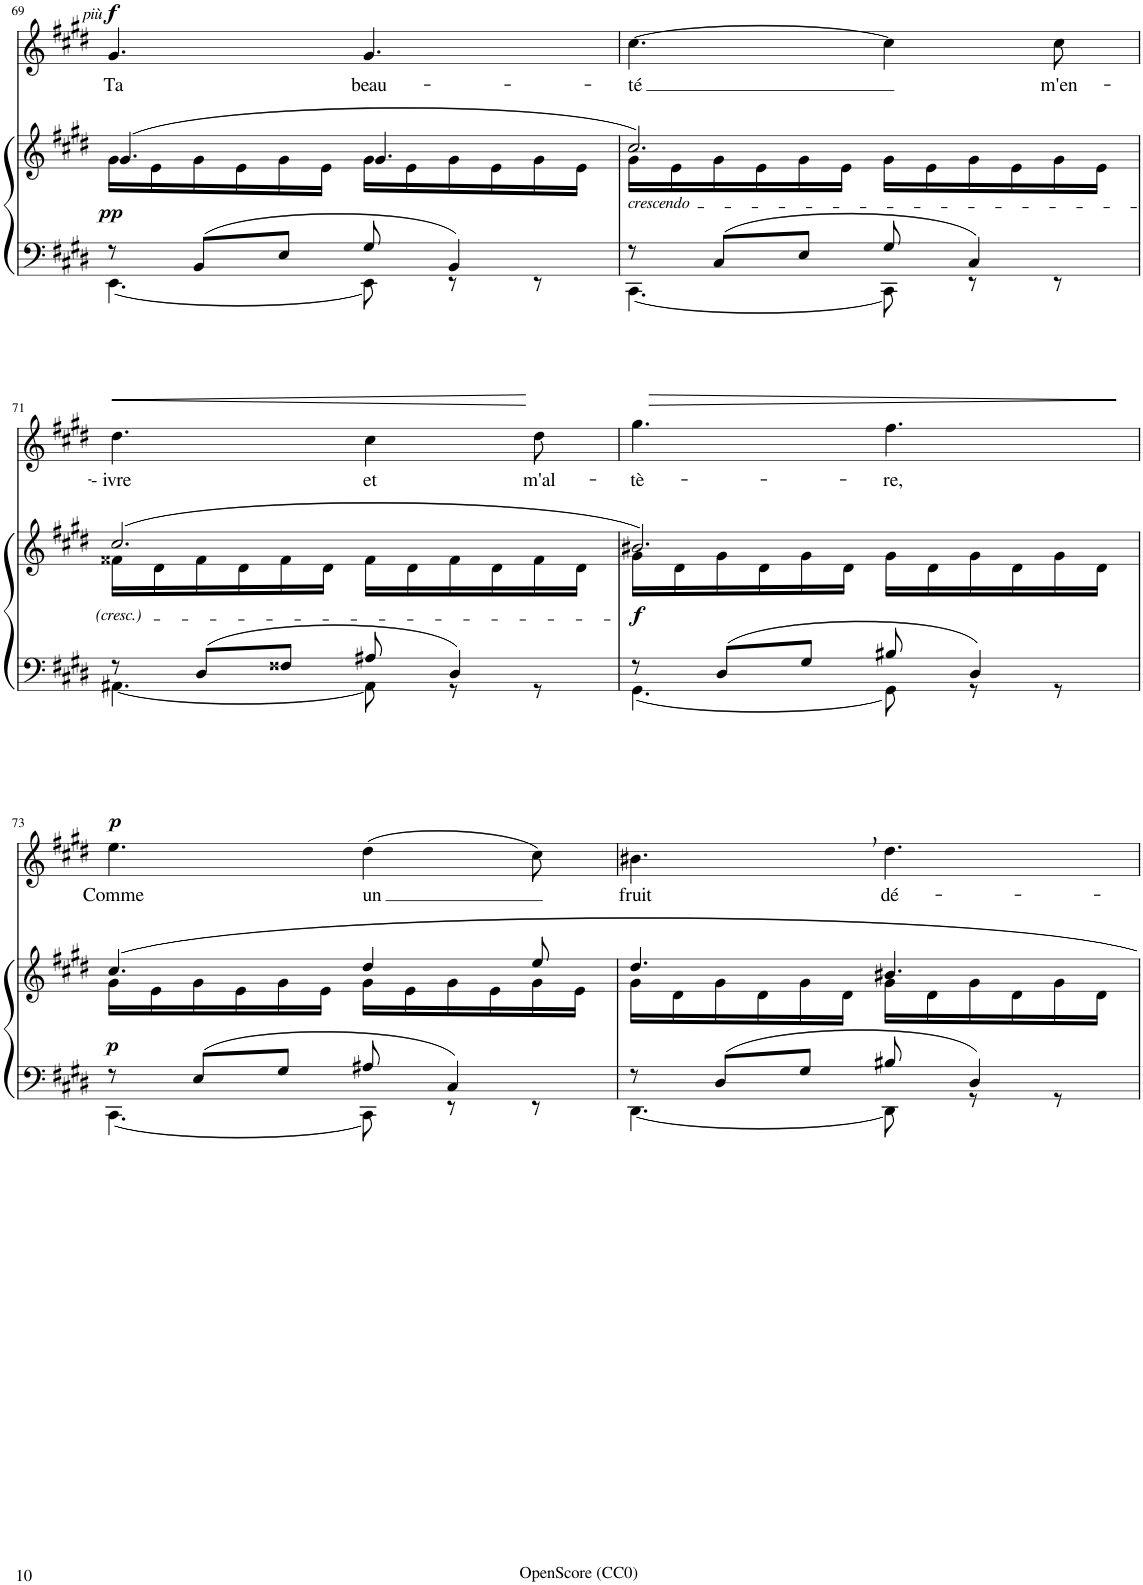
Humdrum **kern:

**kern	**kern	**dynam	**kern	**text	**dynam
*part2	*part2	*part2	*part1	*part1	*part1
*staff3	*staff2	*staff2/3	*staff1	*staff1	*staff1
*I"Piano	*	*	*I"Chant Voice	*	*
*I'Pno	*	*	*	*	*
!!LO:PB:g=z
*clefF4	*clefG2	*	*clefG2	*	*
*k[f#c#g#d#]	*k[f#c#g#d#]	*	*k[f#c#g#d#]	*	*
*M6/8	*M6/8	*	*M6/8	*	*
=69	=69	=69	=69	=69	=69
*^	*^	*	*	*	*
!	!	!	!	!LO:DY:b	!	!LO:LY:b	!LO:DY:a
!	!	!	!	!	!	!	!LO:DY:n=1:a
8r	[4.EE\	(4.g#/	16g#\LL	pp	4.g#/	Ta	other-dynamics f
.	.	.	16e\	.	.	.	.
8BB/L	.	.	16g#\	.	.	.	.
.	.	.	16e\	.	.	.	.
8E/J	.	.	16g#\	.	.	.	.
.	.	.	16e\JJ	.	.	.	.
!	!	!	!	!	!	!LO:LY:b	!
8G#/	8EE\]	4.g#/	16g#\LL	.	4.g#/	beau-	.
.	.	.	16e\	.	.	.	.
4BB/	8r	.	16g#\	.	.	.	.
.	.	.	16e\	.	.	.	.
.	8r	.	16g#\	.	.	.	.
.	.	.	16e\JJ	.	.	.	.
=70	=70	=70	=70	=70	=70	=70	=70
!	!	!LO:TX:b:i:t=crescendo	!	!	!	!	!
!	!	!	!	!	!	!LO:LY:b	!
8r	[4.CC#\	2.cc#/)	16g#\LL	.	[4.cc#\	-té	.
.	.	.	16e\	.	.	.	.
8C#/L	.	.	16g#\	.	.	.	.
.	.	.	16e\	.	.	.	.
8E/J	.	.	16g#\	.	.	.	.
.	.	.	16e\JJ	.	.	.	.
8G#/	8CC#\]	.	16g#\LL	.	4cc#\]	.	.
.	.	.	16e\	.	.	.	.
4C#/	8r	.	16g#\	.	.	.	.
.	.	.	16e\	.	.	.	.
!	!	!	!	!	!	!LO:LY:b	!
.	8r	.	16g#\	.	8cc#\	m'en-	.
.	.	.	16e\JJ	.	.	.	.
!!LO:LB:g=z
=71	=71	=71	=71	=71	=71	=71	=71
!	!	!	!	!	!	!LO:LY:b	!LO:HP:b
8r	[4.AA#X\	(2.cc#/	16f##X\LL	.	4.dd#\	-- ivre	<
.	.	.	16d#\	.	.	.	.
8D#/L	.	.	16f##\	.	.	.	.
.	.	.	16d#\	.	.	.	.
8F##X/J	.	.	16f##\	.	.	.	.
.	.	.	16d#\JJ	.	.	.	.
!	!	!	!	!	!	!LO:LY:b	!
8A#X/	8AA#\]	.	16f##\LL	.	4cc#\	et	.
.	.	.	16d#\	.	.	.	.
4D#/	8r	.	16f##\	.	.	.	.
.	.	.	16d#\	.	.	.	.
!	!	!	!	!	!	!LO:LY:b	!
.	8r	.	16f##\	.	8dd#\	m'al-	[
.	.	.	16d#\JJ	.	.	.	.
=72	=72	=72	=72	=72	=72	=72	=72
!	!	!	!	!LO:DY:b	!	!LO:LY:b	!LO:HP:b
8r	[4.GG#\	2.b#X/)	16g#\LL	f	4.gg#\	-tè-	>
.	.	.	16d#\	.	.	.	.
8D#/L	.	.	16g#\	.	.	.	.
.	.	.	16d#\	.	.	.	.
8G#/J	.	.	16g#\	.	.	.	.
.	.	.	16d#\JJ	.	.	.	.
!	!	!	!	!	!	!LO:LY:b	!
8B#X/	8GG#\]	.	16g#\LL	.	4.ff#\	-re,	.
.	.	.	16d#\	.	.	.	.
4D#/	8r	.	16g#\	.	.	.	.
.	.	.	16d#\	.	.	.	.
.	8r	.	16g#\	.	.	.	.
.	.	.	16d#\JJ	.	.	.	.
*v	*v	*	*	*	*	*	*
*	*v	*v	*	*	*	*
.	.	.	.	.	]
!!LO:LB:g=z
=73	=73	=73	=73	=73	=73
*^	*^	*	*	*	*
!	!	!	!	!LO:DY:b	!	!LO:LY:b	!LO:DY:a
8r	[4.CC#\	4.cc#/	16g#\LL	p	4.ee\	Comme	p
.	.	.	16e\	.	.	.	.
8E/L	.	.	16g#\	.	.	.	.
.	.	.	16e\	.	.	.	.
8G#/J	.	.	16g#\	.	.	.	.
.	.	.	16e\JJ	.	.	.	.
!	!	!	!	!	!	!LO:LY:b	!
8A#X/	8CC#\]	4dd#/	16g#\LL	.	(4dd#\	un	.
.	.	.	16e\	.	.	.	.
4C#/	8r	.	16g#\	.	.	.	.
.	.	.	16e\	.	.	.	.
.	8r	8ee/	16g#\	.	8cc#\)	.	.
.	.	.	16e\JJ	.	.	.	.
=74	=74	=74	=74	=74	=74	=74	=74
!	!	!	!	!	!	!LO:LY:b	!
8r	[4.DD#\	4.dd#/	16g#\LL	.	4.b#X,\	fruit	.
.	.	.	16d#\	.	.	.	.
8D#/L	.	.	16g#\	.	.	.	.
.	.	.	16d#\	.	.	.	.
8G#/J	.	.	16g#\	.	.	.	.
.	.	.	16d#\JJ	.	.	.	.
!	!	!	!	!	!	!LO:LY:b	!
8B#X/	8DD#\]	4.b#X/	16g#\LL	.	4.dd#\	dé-	.
.	.	.	16d#\	.	.	.	.
4D#/	8r	.	16g#\	.	.	.	.
.	.	.	16d#\	.	.	.	.
.	8r	.	16g#\	.	.	.	.
.	.	.	16d#\JJ	.	.	.	.
*v	*v	*	*	*	*	*	*
*	*v	*v	*	*	*	*
=	=	=	=	=	=
*-	*-	*-	*-	*-	*-
